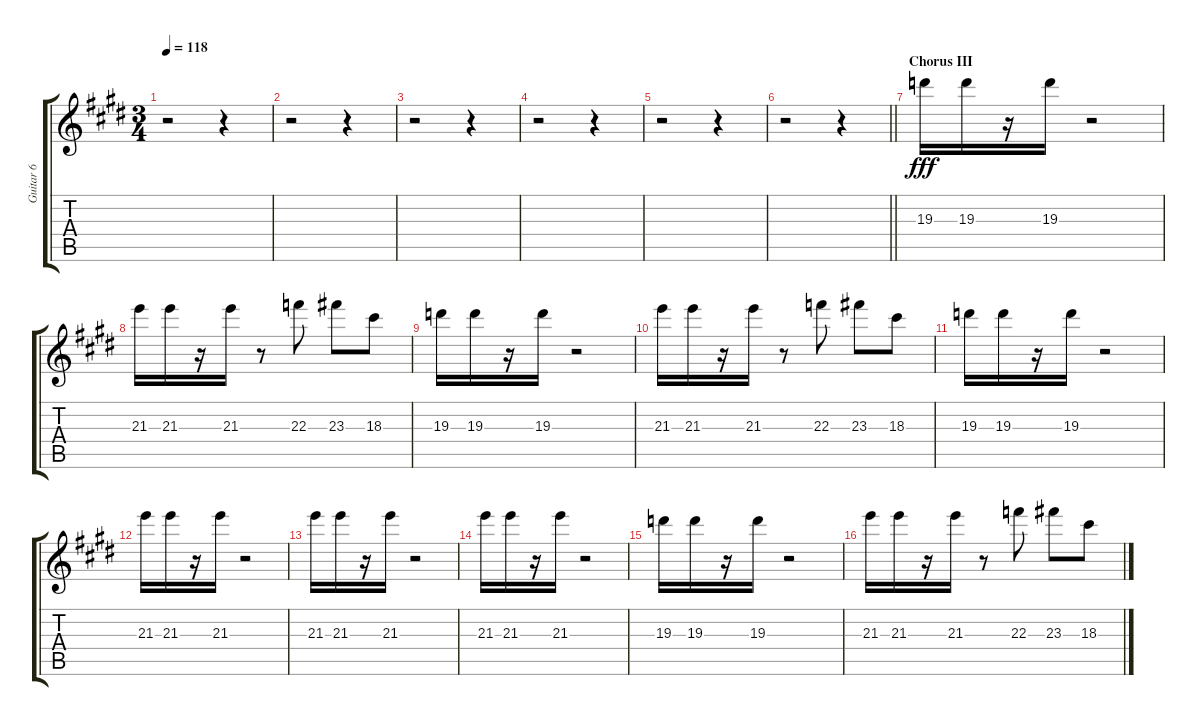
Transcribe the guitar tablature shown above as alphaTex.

\track ("Guitar 6" "Guitar 6") {instrument distortionguitar}
\staff {score tabs}
\tuning (E4 B3 G3 D3 A2 E2) {hide}
\ts (3 4)
\tempo 118
\clef g2
\ks e
r.2{dy fff} r.4 |
r.2 r.4 |
r.2 r.4 |
r.2 r.4 |
r.2 r.4 |
\barLineRight lightlight
r.2 r.4 |
\section ("" "Chorus III")
19.3.16 19.3.16 r.16 19.3.16 r.2 |
21.3.16 21.3.16 r.16 21.3.16 r.8 22.3.8 23.3.8 18.3.8 |
19.3.16 19.3.16 r.16 19.3.16 r.2 |
21.3.16 21.3.16 r.16 21.3.16 r.8 22.3.8 23.3.8 18.3.8 |
19.3.16 19.3.16 r.16 19.3.16 r.2 |
21.3.16 21.3.16 r.16 21.3.16 r.2 |
21.3.16 21.3.16 r.16 21.3.16 r.2 |
21.3.16 21.3.16 r.16 21.3.16 r.2 |
19.3.16 19.3.16 r.16 19.3.16 r.2 |
21.3.16 21.3.16 r.16 21.3.16 r.8 22.3.8 23.3.8 18.3.8
